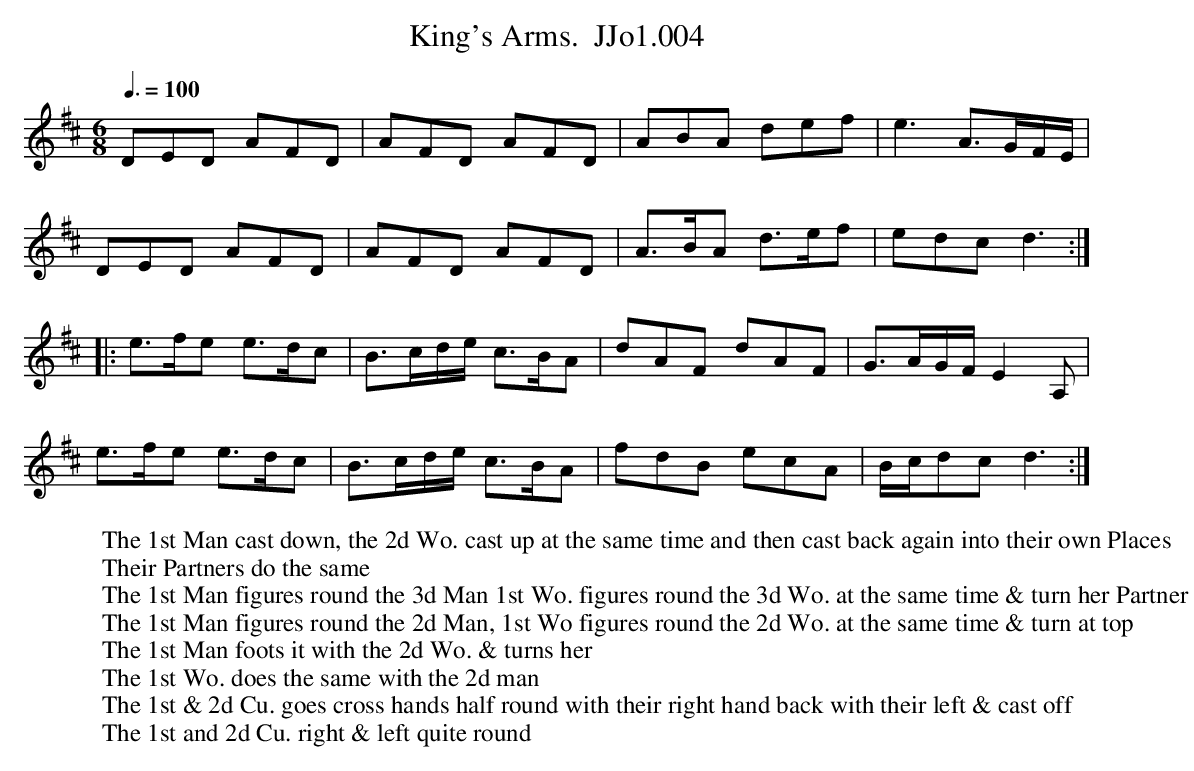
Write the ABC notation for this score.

X:1
T:King's Arms.  JJo1.004
M:6/8
Q:3/8=100
L:1/8
K:D
DED AFD | AFD AFD | ABA def | e3 A>GF/E/ |
DED AFD | AFD AFD | A>BA d>ef | edc d3 :|
|:e>fe e>dc | B>cd/e/ c>BA | dAF dAF | G>AG/F/ E2A, |
e>fe e>dc | B>cd/e/ c>BA | fdB ecA | B/c/dc d3 :|
W:The 1st Man cast down, the 2d Wo. cast up at the same time and then cast back again into their own Places
W:Their Partners do the same
W:The 1st Man figures round the 3d Man 1st Wo. figures round the 3d Wo. at the same time & turn her Partner in the 3d Cu. Place
W:The 1st Man figures round the 2d Man, 1st Wo figures round the 2d Wo. at the same time & turn at top
W:The 1st Man foots it with the 2d Wo. & turns her
W:The 1st Wo. does the same with the 2d man
W:The 1st & 2d Cu. goes cross hands half round with their right hand back with their left & cast off
W:The 1st and 2d Cu. right & left quite round
